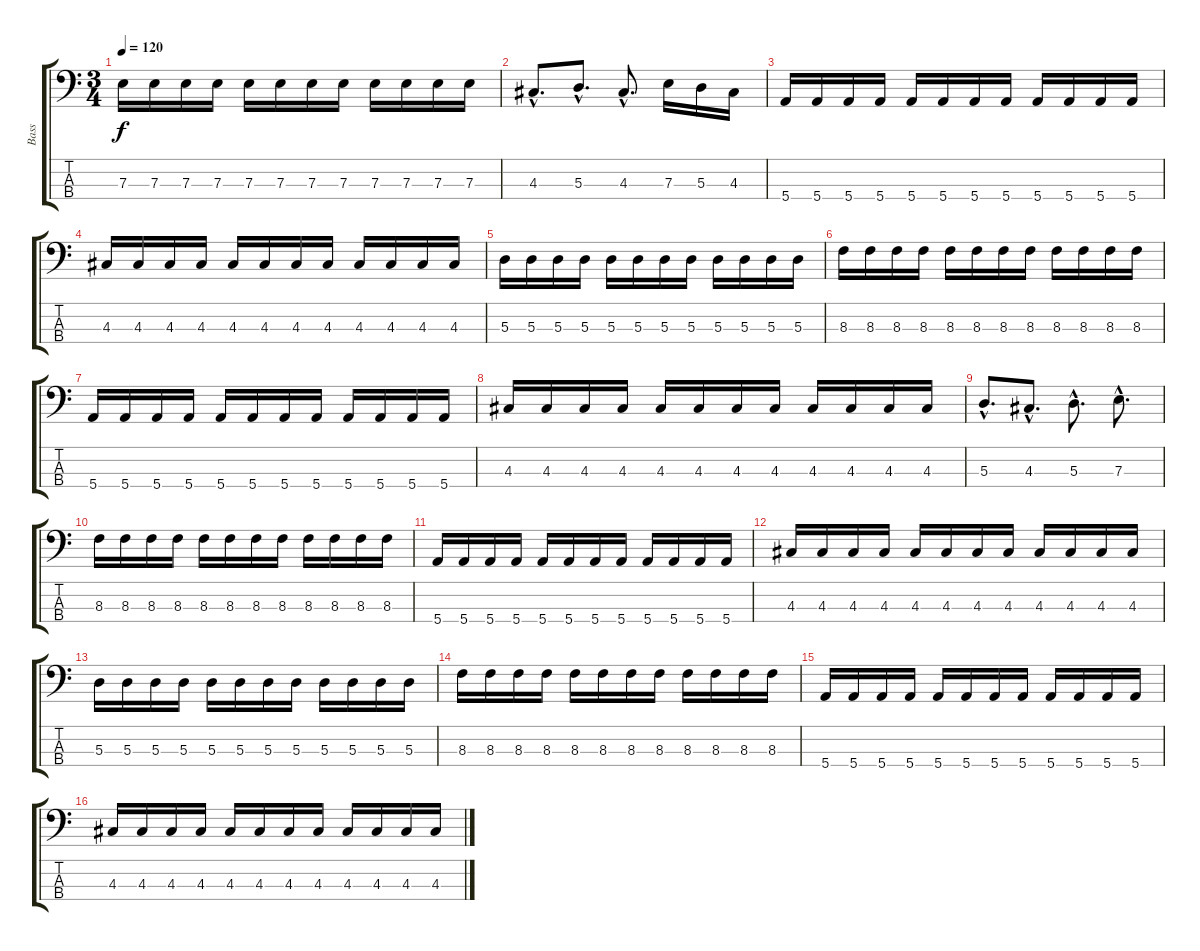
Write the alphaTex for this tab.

\track ("Bass" "Bass") {instrument electricbassfinger}
\staff {score tabs}
\tuning (G2 D2 A1 E1) {hide}
\ts (3 4)
\tempo 120
\clef f4
\ks c
7.3.16{dy f} 7.3.16 7.3.16 7.3.16 7.3.16 7.3.16 7.3.16 7.3.16 7.3.16 7.3.16 7.3.16 7.3.16 |
4.3{hac}.8{d} 5.3{hac}.8{d} 4.3{hac}.8{d} 7.3.16 5.3.16 4.3.16 |
5.4.16 5.4.16 5.4.16 5.4.16 5.4.16 5.4.16 5.4.16 5.4.16 5.4.16 5.4.16 5.4.16 5.4.16 |
4.3.16 4.3.16 4.3.16 4.3.16 4.3.16 4.3.16 4.3.16 4.3.16 4.3.16 4.3.16 4.3.16 4.3.16 |
5.3.16 5.3.16 5.3.16 5.3.16 5.3.16 5.3.16 5.3.16 5.3.16 5.3.16 5.3.16 5.3.16 5.3.16 |
8.3.16 8.3.16 8.3.16 8.3.16 8.3.16 8.3.16 8.3.16 8.3.16 8.3.16 8.3.16 8.3.16 8.3.16 |
5.4.16 5.4.16 5.4.16 5.4.16 5.4.16 5.4.16 5.4.16 5.4.16 5.4.16 5.4.16 5.4.16 5.4.16 |
4.3.16 4.3.16 4.3.16 4.3.16 4.3.16 4.3.16 4.3.16 4.3.16 4.3.16 4.3.16 4.3.16 4.3.16 |
5.3{hac}.8{d} 4.3{hac}.8{d} 5.3{hac}.8{d} 7.3{hac}.8{d} |
8.3.16 8.3.16 8.3.16 8.3.16 8.3.16 8.3.16 8.3.16 8.3.16 8.3.16 8.3.16 8.3.16 8.3.16 |
5.4.16 5.4.16 5.4.16 5.4.16 5.4.16 5.4.16 5.4.16 5.4.16 5.4.16 5.4.16 5.4.16 5.4.16 |
4.3.16 4.3.16 4.3.16 4.3.16 4.3.16 4.3.16 4.3.16 4.3.16 4.3.16 4.3.16 4.3.16 4.3.16 |
5.3.16 5.3.16 5.3.16 5.3.16 5.3.16 5.3.16 5.3.16 5.3.16 5.3.16 5.3.16 5.3.16 5.3.16 |
8.3.16 8.3.16 8.3.16 8.3.16 8.3.16 8.3.16 8.3.16 8.3.16 8.3.16 8.3.16 8.3.16 8.3.16 |
5.4.16 5.4.16 5.4.16 5.4.16 5.4.16 5.4.16 5.4.16 5.4.16 5.4.16 5.4.16 5.4.16 5.4.16 |
4.3.16 4.3.16 4.3.16 4.3.16 4.3.16 4.3.16 4.3.16 4.3.16 4.3.16 4.3.16 4.3.16 4.3.16
